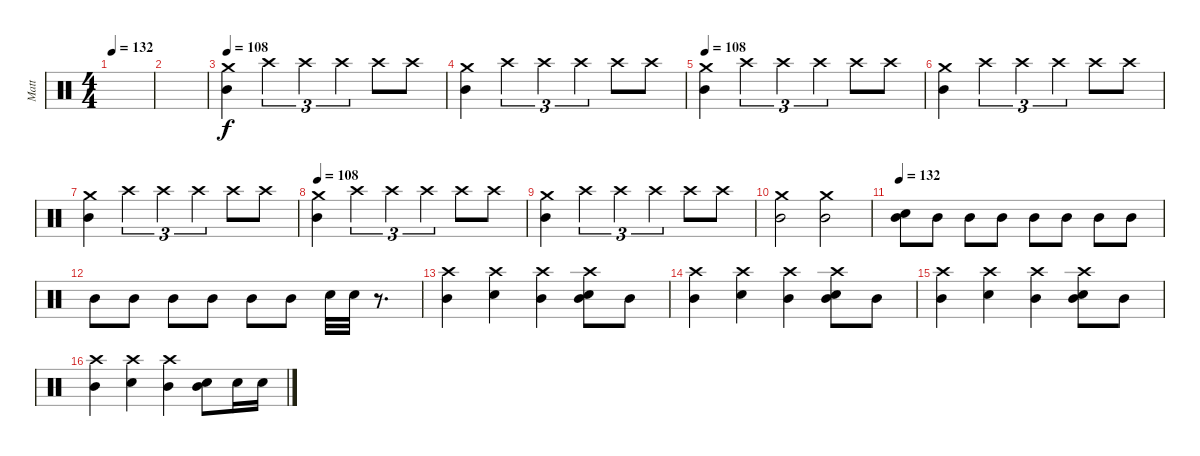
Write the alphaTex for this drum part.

\track ("Matt" "Matt") {instrument percussion}
\staff {score}
\articulation defaults
\ts (4 4)
\tempo 132
\tempo 108
\tempo 132
\clef neutral
\ks c
|
|
\tempo 108
("Crash medium (hit)" "Mid Tom (hit)").4 "Crash high (hit)".4{tu (3 2)} "Crash high (hit)".4{tu (3 2)} "Crash high (hit)".4{tu (3 2)} "Crash high (hit)".8 "Crash high (hit)".8 |
("Crash medium (hit)" "Mid Tom (hit)").4 "Crash high (hit)".4{tu (3 2)} "Crash high (hit)".4{tu (3 2)} "Crash high (hit)".4{tu (3 2)} "Crash high (hit)".8 "Crash high (hit)".8 |
\tempo 108
("Crash medium (hit)" "Mid Tom (hit)").4 "Crash high (hit)".4{tu (3 2)} "Crash high (hit)".4{tu (3 2)} "Crash high (hit)".4{tu (3 2)} "Crash high (hit)".8 "Crash high (hit)".8 |
("Crash medium (hit)" "Mid Tom (hit)").4 "Crash high (hit)".4{tu (3 2)} "Crash high (hit)".4{tu (3 2)} "Crash high (hit)".4{tu (3 2)} "Crash high (hit)".8 "Crash high (hit)".8 |
("Crash medium (hit)" "Mid Tom (hit)").4 "Crash high (hit)".4{tu (3 2)} "Crash high (hit)".4{tu (3 2)} "Crash high (hit)".4{tu (3 2)} "Crash high (hit)".8 "Crash high (hit)".8 |
\tempo 108
("Crash medium (hit)" "Mid Tom (hit)").4 "Crash high (hit)".4{tu (3 2)} "Crash high (hit)".4{tu (3 2)} "Crash high (hit)".4{tu (3 2)} "Crash high (hit)".8 "Crash high (hit)".8 |
("Crash medium (hit)" "Mid Tom (hit)").4 "Crash high (hit)".4{tu (3 2)} "Crash high (hit)".4{tu (3 2)} "Crash high (hit)".4{tu (3 2)} "Crash high (hit)".8 "Crash high (hit)".8 |
("Crash medium (hit)" "Mid Tom (hit)").2 ("Crash medium (hit)" "Mid Tom (hit)").2 |
\tempo 132
("Electric Snare (hit)" "Mid Tom (hit)").8 "Mid Tom (hit)".8 "Mid Tom (hit)".8 "Mid Tom (hit)".8 "Mid Tom (hit)".8 "Mid Tom (hit)".8 "Mid Tom (hit)".8 "Mid Tom (hit)".8 |
"Mid Tom (hit)".8 "Mid Tom (hit)".8 "Mid Tom (hit)".8 "Mid Tom (hit)".8 "Mid Tom (hit)".8 "Mid Tom (hit)".8 "Electric Snare (hit)".32 "Electric Snare (hit)".32 r.8{d} |
("Crash high (hit)" "Mid Tom (hit)").4 ("Crash high (hit)" "Electric Snare (hit)").4 ("Crash high (hit)" "Mid Tom (hit)").4 ("Crash high (hit)" "Electric Snare (hit)" "Mid Tom (hit)").8 "Mid Tom (hit)".8 |
("Crash high (hit)" "Mid Tom (hit)").4 ("Crash high (hit)" "Electric Snare (hit)").4 ("Crash high (hit)" "Mid Tom (hit)").4 ("Crash high (hit)" "Electric Snare (hit)" "Mid Tom (hit)").8 "Mid Tom (hit)".8 |
("Crash high (hit)" "Mid Tom (hit)").4 ("Crash high (hit)" "Electric Snare (hit)").4 ("Crash high (hit)" "Mid Tom (hit)").4 ("Crash high (hit)" "Electric Snare (hit)" "Mid Tom (hit)").8 "Mid Tom (hit)".8 |
("Crash high (hit)" "Mid Tom (hit)").4 ("Crash high (hit)" "Electric Snare (hit)").4 ("Crash high (hit)" "Mid Tom (hit)").4 ("Electric Snare (hit)" "Mid Tom (hit)").8 "Electric Snare (hit)".16 "Electric Snare (hit)".16
